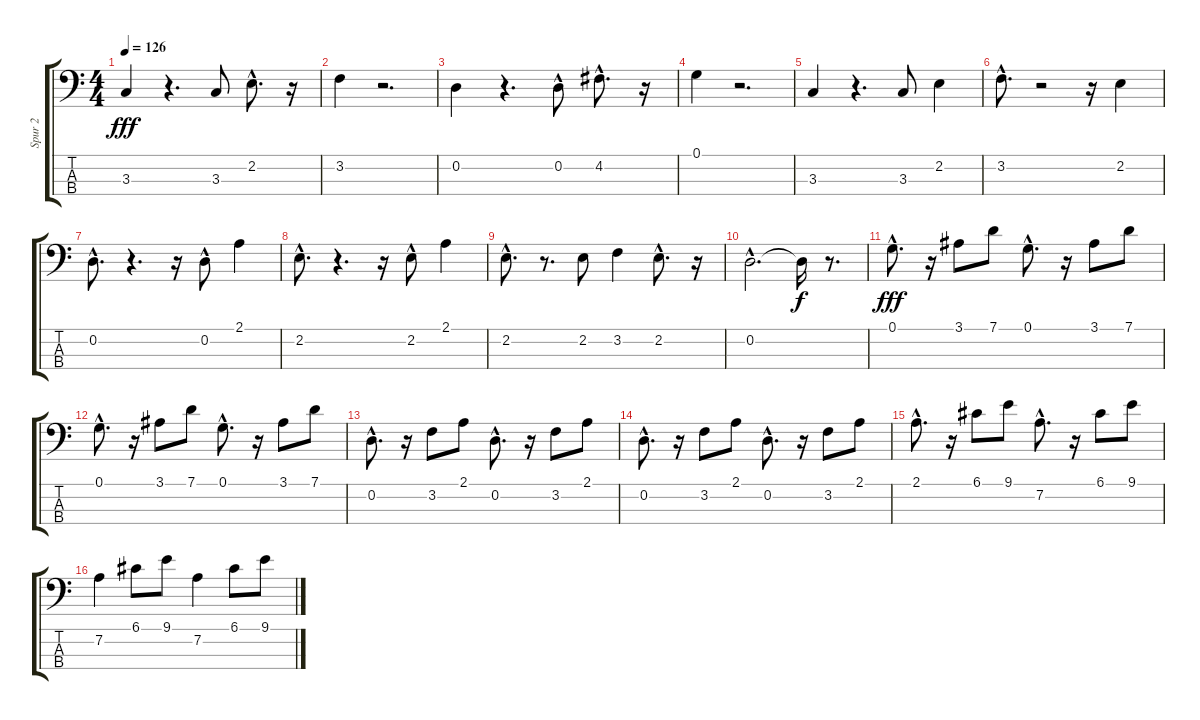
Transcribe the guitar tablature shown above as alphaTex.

\track ("Spur 2" "Spur 2") {instrument synthbass2}
\staff {score tabs}
\tuning (G2 D2 A1 E1) {hide}
\ts (4 4)
\tempo 126
\clef f4
\ks c
3.3.4{dy fff} r.4{d} 3.3.8 2.2{hac}.8{d} r.16 |
3.2.4 r.2{d} |
0.2.4 r.4{d} 0.2{hac}.8 4.2{hac}.8{d} r.16 |
0.1.4 r.2{d} |
3.3.4 r.4{d} 3.3.8 2.2.4 |
3.2{hac}.8{d} r.2 r.16 2.2.4 |
0.2{hac}.8{d} r.4{d} r.16 0.2{hac}.8 2.1.4 |
2.2{hac}.8{d} r.4{d} r.16 2.2{hac}.8 2.1.4 |
2.2{hac}.8{d} r.8{d} 2.2.8 3.2.4 2.2{hac}.8{d} r.16 |
0.2{hac}.2{d} 0.2{t}.16{dy f} r.8{d} |
0.1{hac}.8{d dy fff} r.16 3.1.8 7.1.8 0.1{hac}.8{d} r.16 3.1.8 7.1.8 |
0.1{hac}.8{d} r.16 3.1.8 7.1.8 0.1{hac}.8{d} r.16 3.1.8 7.1.8 |
0.2{hac}.8{d} r.16 3.2.8 2.1.8 0.2{hac}.8{d} r.16 3.2.8 2.1.8 |
0.2{hac}.8{d} r.16 3.2.8 2.1.8 0.2{hac}.8{d} r.16 3.2.8 2.1.8 |
2.1{hac}.8{d} r.16 6.1.8 9.1.8 7.2{hac}.8{d} r.16 6.1.8 9.1.8 |
7.2.4 6.1.8 9.1.8 7.2.4 6.1.8 9.1.8
